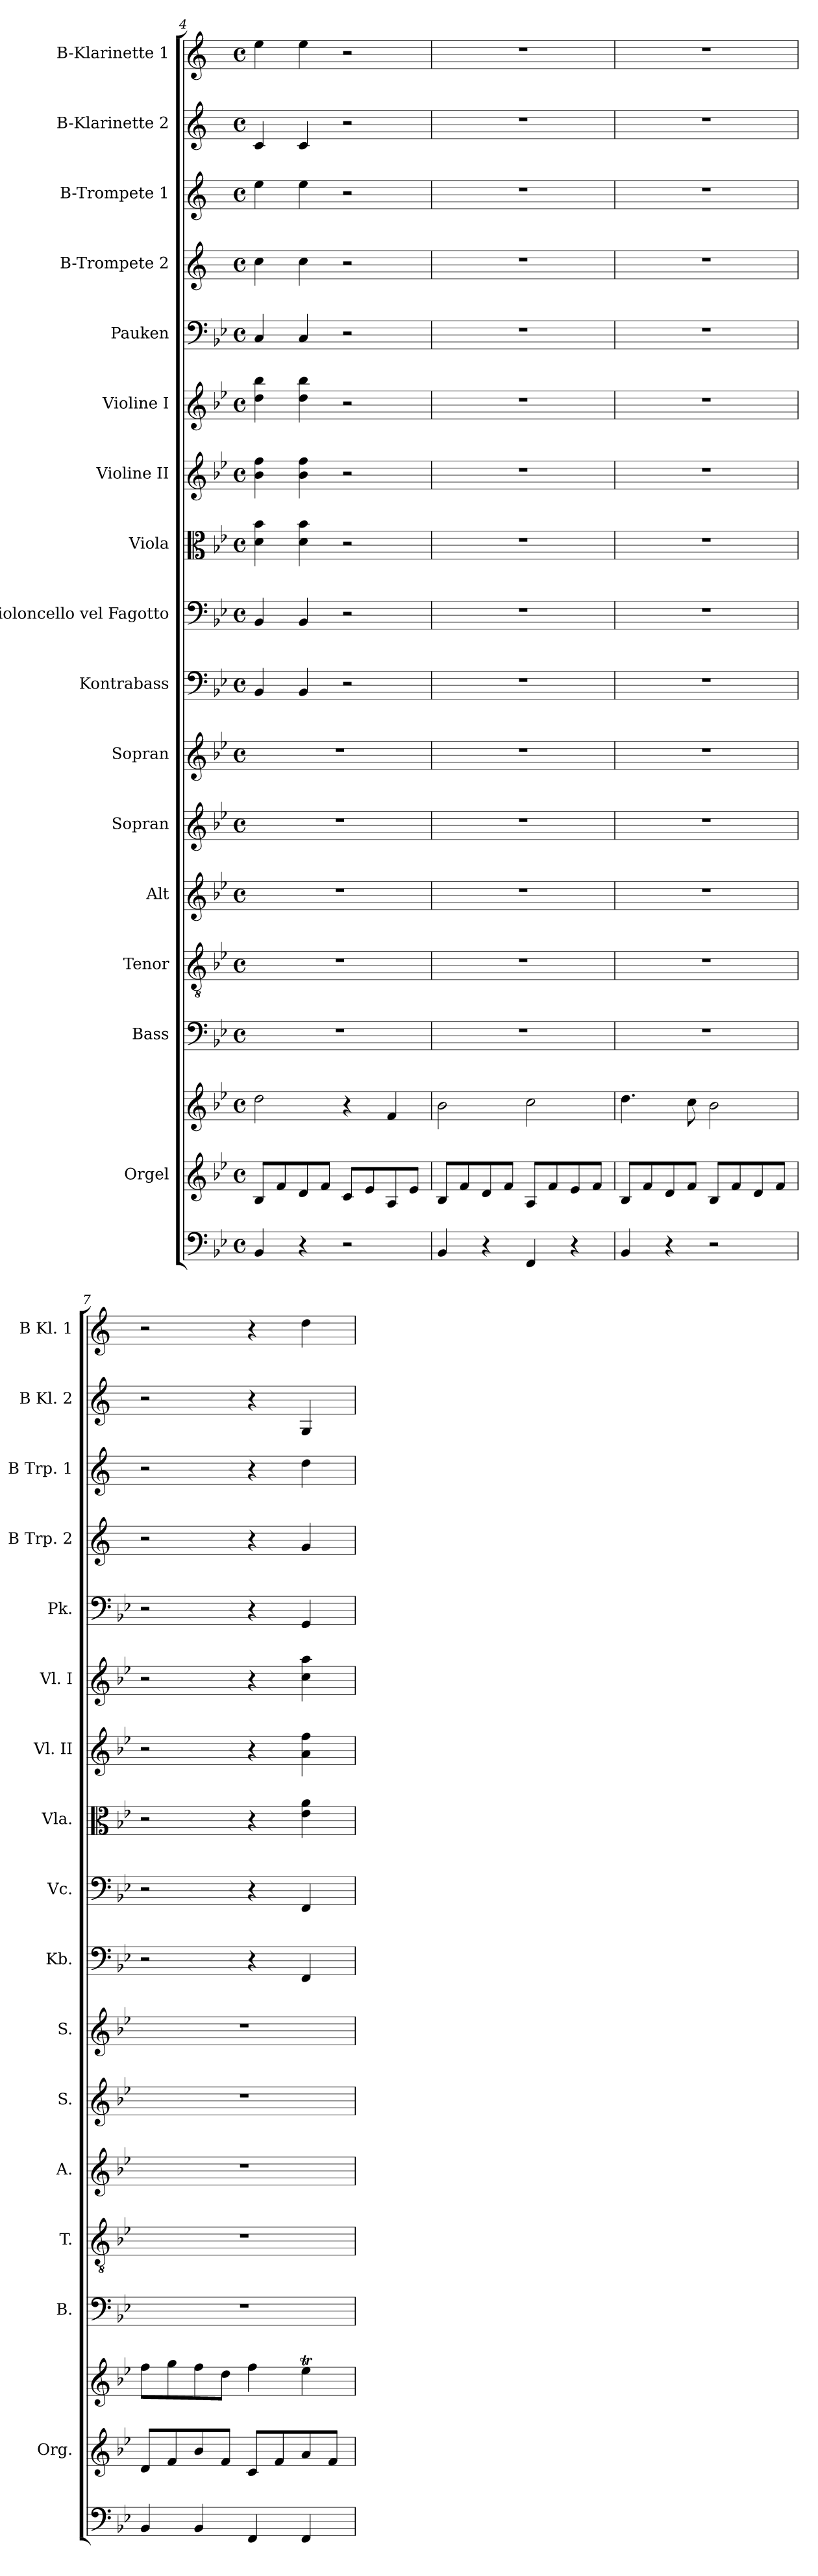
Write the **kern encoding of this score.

**kern	**kern	**kern	**kern	**kern	**kern	**kern	**kern	**kern	**kern	**kern	**kern	**kern	**kern	**kern	**kern	**kern	**kern
*part17	*part16	*part16	*part15	*part14	*part13	*part12	*part11	*part10	*part9	*part8	*part7	*part6	*part5	*part4	*part3	*part2	*part1
*staff18	*staff17	*staff16	*staff15	*staff14	*staff13	*staff12	*staff11	*staff10	*staff9	*staff8	*staff7	*staff6	*staff5	*staff4	*staff3	*staff2	*staff1
*	*I"Orgel	*	*I"Bass	*I"Tenor	*I"Alt	*I"Sopran	*I"Sopran	*I"Kontrabass	*I"Violoncello vel Fagotto	*I"Viola	*I"Violine II	*I"Violine I	*I"Pauken	*I"B-Trompete 2	*I"B-Trompete 1	*I"B-Klarinette 2	*I"B-Klarinette 1
*	*I'Org.	*	*I'B.	*I'T.	*I'A.	*I'S.	*I'S.	*I'Kb.	*I'Vc.	*I'Vla.	*I'Vl. II	*I'Vl. I	*I'Pk.	*I'B Trp. 2	*I'B Trp. 1	*I'B Kl. 2	*I'B Kl. 1
*clefF4	*clefG2	*clefG2	*clefF4	*clefGv2	*clefG2	*clefG2	*clefG2	*clefF4	*clefF4	*clefC3	*clefG2	*clefG2	*clefF4	*clefG2	*clefG2	*clefG2	*clefG2
*	*	*	*	*	*	*	*	*ITrd7c12	*	*	*	*	*	*ITrd1c2	*ITrd1c2	*ITrd1c2	*ITrd1c2
*k[b-e-]	*k[b-e-]	*k[b-e-]	*k[b-e-]	*k[b-e-]	*k[b-e-]	*k[b-e-]	*k[b-e-]	*k[b-e-]	*k[b-e-]	*k[b-e-]	*k[b-e-]	*k[b-e-]	*k[b-e-]	*k[b-e-]	*k[b-e-]	*k[b-e-]	*k[b-e-]
*B-:	*B-:	*B-:	*B-:	*B-:	*B-:	*B-:	*B-:	*B-:	*B-:	*B-:	*B-:	*B-:	*B-:	*B-:	*B-:	*B-:	*B-:
*M4/4	*M4/4	*M4/4	*M4/4	*M4/4	*M4/4	*M4/4	*M4/4	*M4/4	*M4/4	*M4/4	*M4/4	*M4/4	*M4/4	*M4/4	*M4/4	*M4/4	*M4/4
*met(c)	*met(c)	*met(c)	*met(c)	*met(c)	*met(c)	*met(c)	*met(c)	*met(c)	*met(c)	*met(c)	*met(c)	*met(c)	*met(c)	*met(c)	*met(c)	*met(c)	*met(c)
=4	=4	=4	=4	=4	=4	=4	=4	=4	=4	=4	=4	=4	=4	=4	=4	=4	=4
4BB-/	8B-/L	2dd\	1r	1r	1r	1r	1r	4BBB-/	4BB-/	4d\ 4b-\	4b-\ 4ff\	4dd\ 4bb-\	4C/	4b-\	4dd\	4B-/	4dd\
.	8f/	.	.	.	.	.	.	.	.	.	.	.	.	.	.	.	.
4r	8d/	.	.	.	.	.	.	4BBB-/	4BB-/	4d\ 4b-\	4b-\ 4ff\	4dd\ 4bb-\	4C/	4b-\	4dd\	4B-/	4dd\
.	8f/J	.	.	.	.	.	.	.	.	.	.	.	.	.	.	.	.
2r	8c/L	4r	.	.	.	.	.	2r	2r	2r	2r	2r	2r	2r	2r	2r	2r
.	8e-/	.	.	.	.	.	.	.	.	.	.	.	.	.	.	.	.
.	8A/	4f/	.	.	.	.	.	.	.	.	.	.	.	.	.	.	.
.	8e-/J	.	.	.	.	.	.	.	.	.	.	.	.	.	.	.	.
=5	=5	=5	=5	=5	=5	=5	=5	=5	=5	=5	=5	=5	=5	=5	=5	=5	=5
4BB-/	8B-/L	2b-\	1r	1r	1r	1r	1r	1r	1r	1r	1r	1r	1r	1r	1r	1r	1r
.	8f/	.	.	.	.	.	.	.	.	.	.	.	.	.	.	.	.
4r	8d/	.	.	.	.	.	.	.	.	.	.	.	.	.	.	.	.
.	8f/J	.	.	.	.	.	.	.	.	.	.	.	.	.	.	.	.
4FF/	8A/L	2cc\	.	.	.	.	.	.	.	.	.	.	.	.	.	.	.
.	8f/	.	.	.	.	.	.	.	.	.	.	.	.	.	.	.	.
4r	8e-/	.	.	.	.	.	.	.	.	.	.	.	.	.	.	.	.
.	8f/J	.	.	.	.	.	.	.	.	.	.	.	.	.	.	.	.
=6	=6	=6	=6	=6	=6	=6	=6	=6	=6	=6	=6	=6	=6	=6	=6	=6	=6
4BB-/	8B-/L	4.dd\	1r	1r	1r	1r	1r	1r	1r	1r	1r	1r	1r	1r	1r	1r	1r
.	8f/	.	.	.	.	.	.	.	.	.	.	.	.	.	.	.	.
4r	8d/	.	.	.	.	.	.	.	.	.	.	.	.	.	.	.	.
.	8f/J	8cc\	.	.	.	.	.	.	.	.	.	.	.	.	.	.	.
2r	8B-/L	2b-\	.	.	.	.	.	.	.	.	.	.	.	.	.	.	.
.	8f/	.	.	.	.	.	.	.	.	.	.	.	.	.	.	.	.
.	8d/	.	.	.	.	.	.	.	.	.	.	.	.	.	.	.	.
.	8f/J	.	.	.	.	.	.	.	.	.	.	.	.	.	.	.	.
!!LO:PB:g=z
=7	=7	=7	=7	=7	=7	=7	=7	=7	=7	=7	=7	=7	=7	=7	=7	=7	=7
4BB-/	8d/L	8ff\L	1r	1r	1r	1r	1r	2r	2r	2r	2r	2r	2r	2r	2r	2r	2r
.	8f/	8gg\	.	.	.	.	.	.	.	.	.	.	.	.	.	.	.
4BB-/	8b-/	8ff\	.	.	.	.	.	.	.	.	.	.	.	.	.	.	.
.	8f/J	8dd\J	.	.	.	.	.	.	.	.	.	.	.	.	.	.	.
4FF/	8c/L	4ff\	.	.	.	.	.	4r	4r	4r	4r	4r	4r	4r	4r	4r	4r
.	8f/	.	.	.	.	.	.	.	.	.	.	.	.	.	.	.	.
4FF/	8a/	4ee-T\	.	.	.	.	.	4FFF/	4FF/	4e-\ 4a\	4a\ 4ff\	4cc\ 4aa\	4GG/	4f/	4cc\	4F/	4cc\
.	8f/J	.	.	.	.	.	.	.	.	.	.	.	.	.	.	.	.
=	=	=	=	=	=	=	=	=	=	=	=	=	=	=	=	=	=
*-	*-	*-	*-	*-	*-	*-	*-	*-	*-	*-	*-	*-	*-	*-	*-	*-	*-
